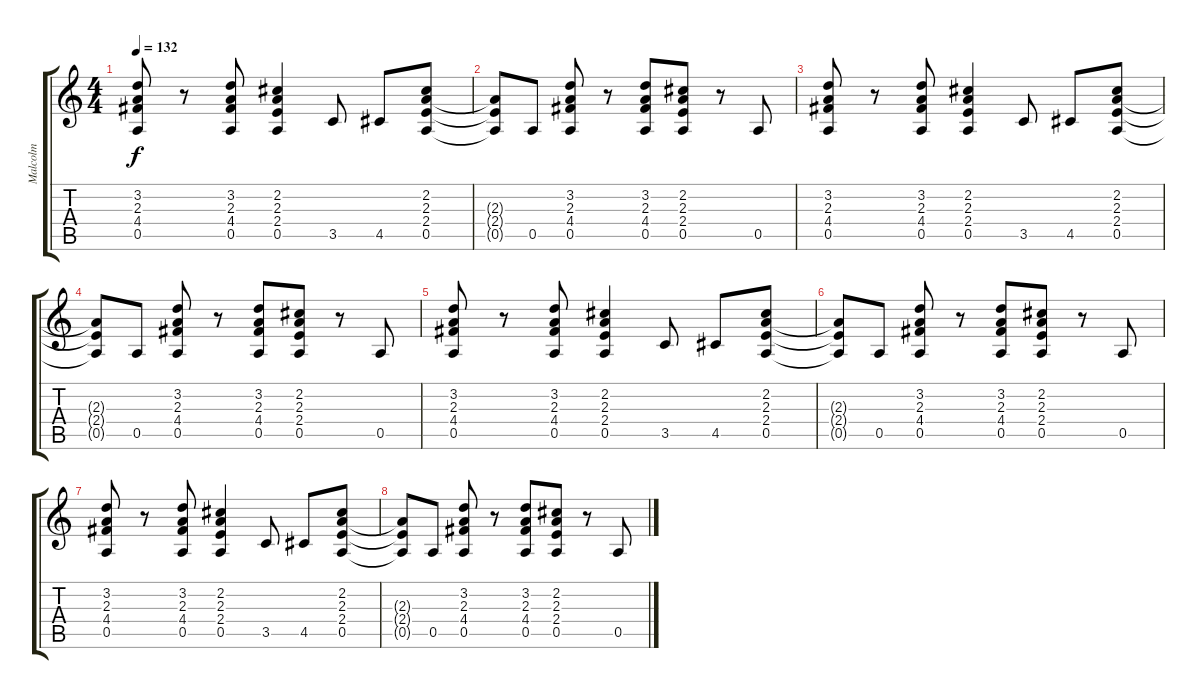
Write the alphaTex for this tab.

\track ("Malcolm" "Malcolm") {instrument overdrivenguitar}
\staff {score tabs}
\tuning (E4 B3 G3 D3 A2 E2) {hide}
\ts (4 4)
\tempo 132
\clef g2
\ks c
(3.2 2.3 4.4 0.5).8{dy f} r.8 (3.2 2.3 4.4 0.5).8 (2.2 2.3 2.4 0.5).4 3.5.8 4.5.8 (2.2 2.3 2.4 0.5).8 |
(2.3{t} 2.4{t} 0.5{t}).8 0.5.8 (3.2 2.3 4.4 0.5).8 r.8 (3.2 2.3 4.4 0.5).8 (2.2 2.3 2.4 0.5).8 r.8 0.5.8 |
(3.2 2.3 4.4 0.5).8 r.8 (3.2 2.3 4.4 0.5).8 (2.2 2.3 2.4 0.5).4 3.5.8 4.5.8 (2.2 2.3 2.4 0.5).8 |
(2.3{t} 2.4{t} 0.5{t}).8 0.5.8 (3.2 2.3 4.4 0.5).8 r.8 (3.2 2.3 4.4 0.5).8 (2.2 2.3 2.4 0.5).8 r.8 0.5.8 |
(3.2 2.3 4.4 0.5).8 r.8 (3.2 2.3 4.4 0.5).8 (2.2 2.3 2.4 0.5).4 3.5.8 4.5.8 (2.2 2.3 2.4 0.5).8 |
(2.3{t} 2.4{t} 0.5{t}).8 0.5.8 (3.2 2.3 4.4 0.5).8 r.8 (3.2 2.3 4.4 0.5).8 (2.2 2.3 2.4 0.5).8 r.8 0.5.8 |
(3.2 2.3 4.4 0.5).8 r.8 (3.2 2.3 4.4 0.5).8 (2.2 2.3 2.4 0.5).4 3.5.8 4.5.8 (2.2 2.3 2.4 0.5).8 |
(2.3{t} 2.4{t} 0.5{t}).8 0.5.8 (3.2 2.3 4.4 0.5).8 r.8 (3.2 2.3 4.4 0.5).8 (2.2 2.3 2.4 0.5).8 r.8 0.5.8
